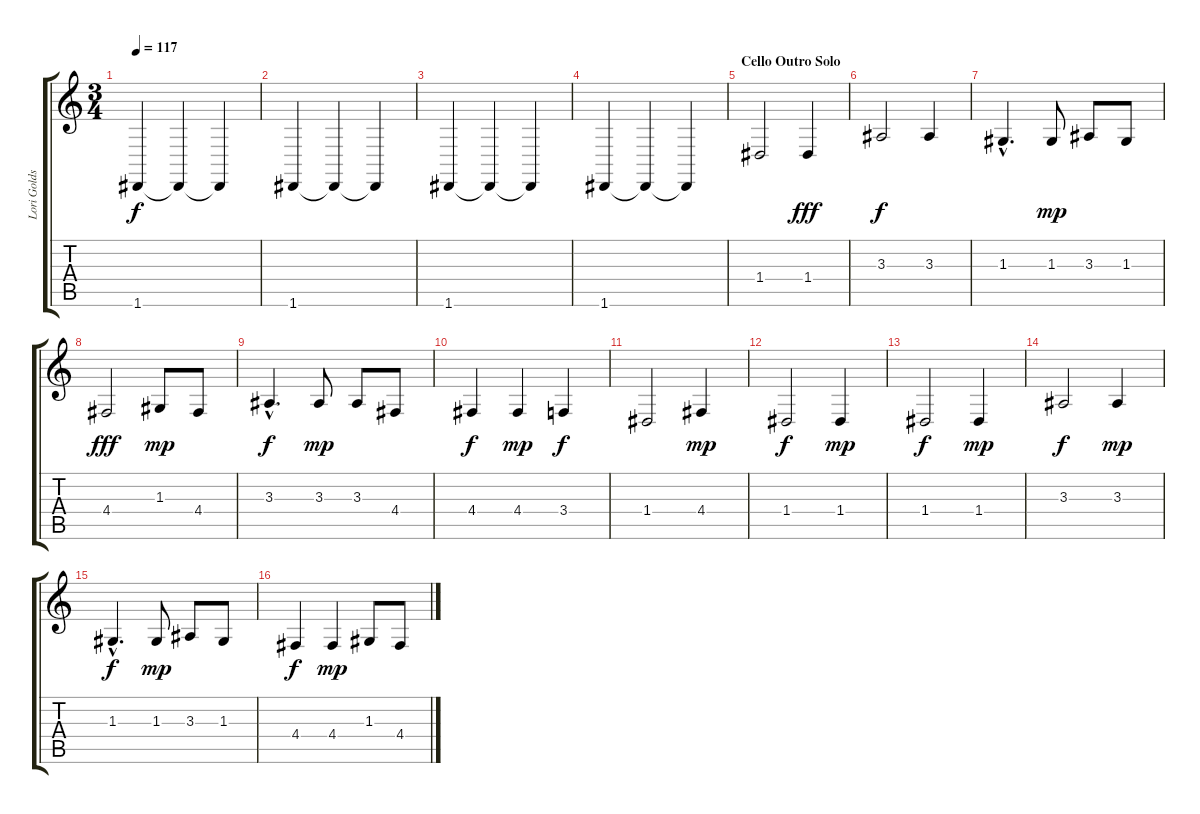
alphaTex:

\track ("Lori Goldston-Cello" "Lori Golds") {instrument cello}
\staff {score tabs}
\tuning (E4 B3 G3 D3 A2 D2) {hide}
\ts (3 4)
\tempo 117
\clef g2
\ks c
1.6.4{dy f volume 13} 1.6{t}.4 1.6{t}.4 |
1.6.4 1.6{t}.4 1.6{t}.4 |
1.6.4 1.6{t}.4 1.6{t}.4 |
1.6.4 1.6{t}.4 1.6{t}.4 |
\section ("" "Cello Outro Solo")
1.4.2 1.4.4{dy fff} |
3.3.2{dy f} 3.3.4 |
1.3{hac}.4{d} 1.3.8{dy mp} 3.3.8 1.3.8 |
4.4.2{dy fff} 1.3.8{dy mp} 4.4.8 |
3.3{hac}.4{d dy f} 3.3.8{dy mp} 3.3.8 4.4.8 |
4.4.4{dy f} 4.4.4{dy mp} 3.4.4{dy f} |
1.4.2 4.4.4{dy mp} |
1.4.2{dy f} 1.4.4{dy mp} |
1.4.2{dy f} 1.4.4{dy mp} |
3.3.2{dy f} 3.3.4{dy mp} |
1.3{hac}.4{d dy f} 1.3.8{dy mp} 3.3.8 1.3.8 |
4.4.4{dy f} 4.4.4{dy mp} 1.3.8 4.4.8
